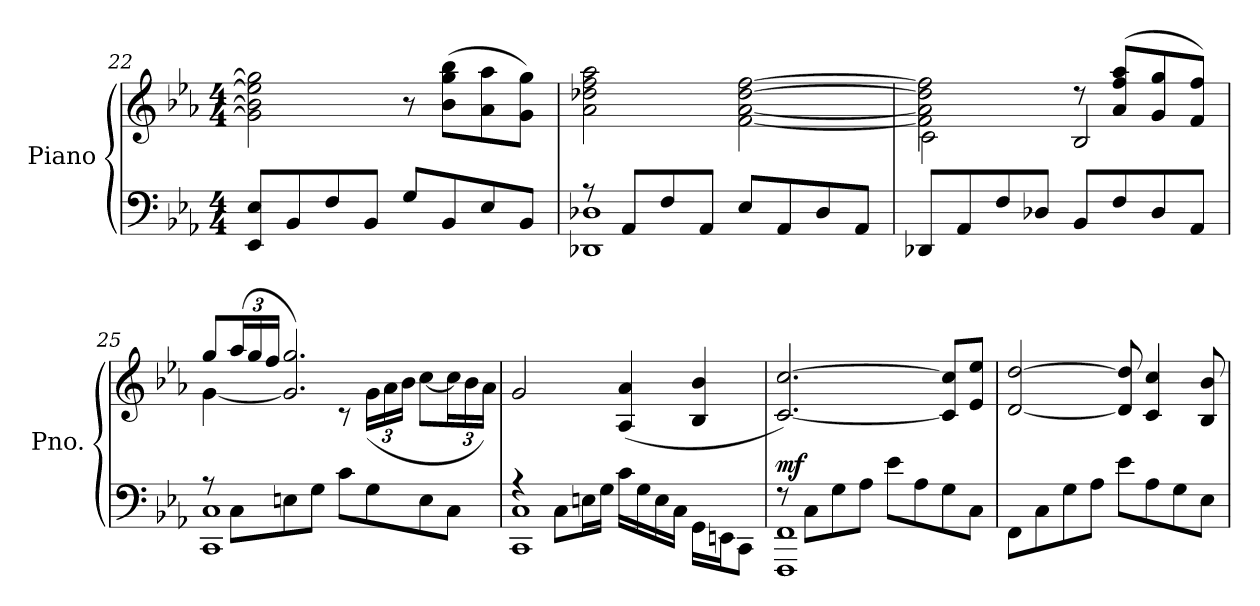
**kern	**kern	**dynam
*part1	*part1	*part1
*staff2	*staff1	*staff1/2
*I"Piano	*	*
*I'Pno.	*	*
*clefF4	*clefG2	*
*k[b-e-a-]	*k[b-e-a-]	*
*M4/4	*M4/4	*
=22	=22	=22
8EE-/ 8E-/L	2g\] 2b-\] 2ee-\] 2gg\]	.
8BB-/	.	.
8F/	.	.
8BB-/J	.	.
8G/L	8r	.
8BB-/	(8b-\ 8gg\ 8bb-\L	.
8E-/	8a-\ 8aa-\	.
8BB-/J	8g\ 8gg\J)	.
!!LO:LB:g=z
=23	=23	=23
*^	*	*
8r	1DD-X 1D-X	2a-\ 2dd-X\ 2ff\ 2aa-\	.
8AA-/L	.	.	.
8F/	.	.	.
8AA-/J	.	.	.
8E-/L	.	[2f\ [2a-\ [2dd-\ [2ff\	.
8AA-/	.	.	.
8D-/	.	.	.
8AA-/J	.	.	.
*v	*v	*	*
=24	=24	=24
*	*^	*
8DD-X/L	2f\] 2a-\] 2dd-\] 2ff\]	2c\	.
8AA-/	.	.	.
8F/	.	.	.
8D-X/J	.	.	.
8BB-/L	8r	2B-/	.
8F/	(8a-/ 8ff/ 8aa-/L	.	.
8D-/	8g/ 8gg/	.	.
8AA-/J	8f/ 8ff/J)	.	.
=25	=25	=25	=25
*^	*	*	*
8r	1CC 1C	8gg/L	[4g\	.
*	*	*Xbrackettup	*	*
8C\L	.	(24aa-/L	.	.
.	.	24gg/	.	.
.	.	24ff/JJ	.	.
8En\	.	2.g/] 2.gg/)	4ryy	.
8G\J	.	.	.	.
8c\L	.	.	8r	.
8G\	.	.	(>24g\LL	.
.	.	.	24a-\	.
.	.	.	24b-\JJ	.
8E\	.	.	[8cc\L	.
8C\J	.	.	24cc\L]	.
.	.	.	24b-\	.
.	.	.	24a-\JJ)	.
*	*	*v	*v	*
!!LO:PB:g=z
=26	=26	=26	=26
4r	1CC 1C	2g/	.
8C\L	.	.	.
16En\L	.	.	.
16G\JJ	.	.	.
16c\LL	.	(4A-/ 4a-/	.
16G\	.	.	.
16E\	.	.	.
16C\JJ	.	.	.
16GG\LL	.	4B-/ 4b-/	.
16EEn\J	.	.	.
8CC\J	.	.	.
=27	=27	=27	=27
!	!	!	!LO:DY:a=2
8r	1FFF 1FF	[2.c/ [2.cc/)	mf
8C\L	.	.	.
8G\	.	.	.
8A-\J	.	.	.
8e-\L	.	.	.
8A-\	.	.	.
8G\	.	8c/] 8cc/]L	.
8C\J	.	8e-/ 8ee-/J	.
*v	*v	*	*
=28	=28	=28
8FF\L	[2d/ [2dd/	.
8C\	.	.
8G\	.	.
8A-\J	.	.
8e-\L	8d/] 8dd/]	.
8A-\	4c/ 4cc/	.
8G\	.	.
8E-\J	8B-/ 8b-/	.
=	=	=
*-	*-	*-
